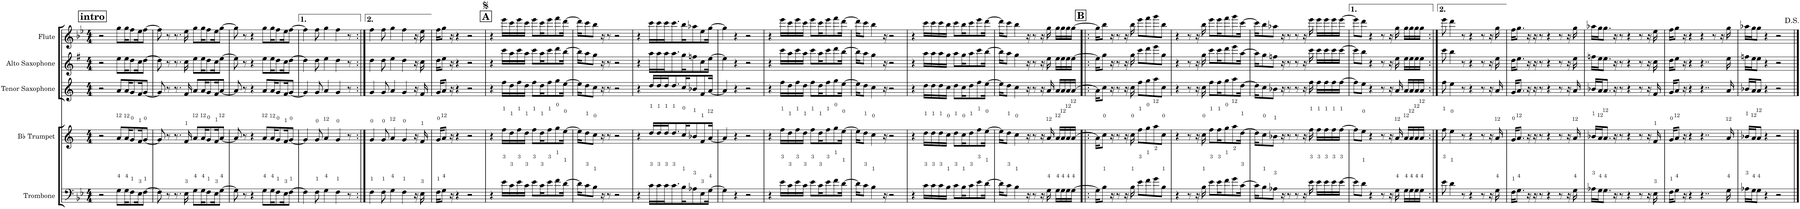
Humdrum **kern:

**kern	**kern	**kern	**kern	**kern
*part5	*part4	*part3	*part2	*part1
*staff5	*staff4	*staff3	*staff2	*staff1
*I"Trombone	*I"Bb Trumpet	*I"Tenor Saxophone	*I"Alto Saxophone	*I"Flute
*I'Tbn.	*I'Bb Tpt.	*I'T. Sax.	*I'A. Sax.	*I'Fl.
*clefF4	*clefG2	*clefG2	*clefG2	*clefG2
*	*Trd1c2	*Trd8c14	*Trd5c9	*
*k[b-e-]	*k[]	*k[]	*k[f#]	*k[b-e-]
*M4/4	*M4/4	*M4/4	*M4/4	*M4/4
!!LO:REH:place=s1:a:B:cj:fs=14:t=intro
=1	=1	=1	=1	=1
2r	2r	2r	2r	2r
8G\L	8a/L	8a/L	8ee\L	8gg\L
16G\K	16a/K	16a/K	16ee\K	16gg\K
8F\	8g/	8g/	8dd\	8ff\
16E-\K	16f/K	16f/K	16cc\K	16ee-\K
[8F\J	[8g/J	[8g/J	[8dd\J	[8ff\J
=2	=2	=2	=2	=2
8F\]	8g/]	8g/]	8dd\]	8ff\]
8r	8r	8r	8r	8r
8.r	8.r	8.r	8.r	8.r
16E-\	16f/	16f/	16cc\	16ee-\
8G\L	8a/L	8a/L	8ee\L	8gg\L
16G\K	16a/K	16a/K	16ee\K	16gg\K
8F\	8g/	8g/	8dd\	8ff\
16E-\K	16f/K	16f/K	16cc\K	16ee-\K
[8G\J	[8a/J	[8a/J	[8ee\J	[8gg\J
=3	=3	=3	=3	=3
8G\]	8a/]	8a/]	8ee\]	8gg\]
8r	8r	8r	8r	8r
4r	4r	4r	4r	4r
8G\L	8a/L	8a/L	8ee\L	8gg\L
16G\K	16a/K	16a/K	16ee\K	16gg\K
8F\	8g/	8g/	8dd\	8ff\
16E-\K	16f/K	16f/K	16cc\K	16ee-\K
[8F\J	[8g/J	[8g/J	[8dd\J	[8ff\J
=4	=4	=4	=4	=4
4F\]	4g/]	4g/]	4dd\]	4ff\]
8F\	8g/	8g/	8dd\	8ff\
4G\	4a/	4a/	4ee\	4gg\
4F\	4g/	4g/	4dd\	4ff\
8r	8r	8r	8r	8r
=5:|!	=5:|!	=5:|!	=5:|!	=5:|!
4F\	4g/	4g/	4dd\	4ff\
8F\	8g/	8g/	8dd\	8ff\
4G\	4a/	4a/	4ee\	4gg\
4F\	4g/	4g/	4dd\	4ff\
16r	16r	16r	16r	16r
16E-\	16f/	16f/	16cc\	16ee-\
=6	=6	=6	=6	=6
16F\KL	16g/KL	16g/KL	16dd\KL	16ff\KL
8G\J	8a/J	8a/J	8ee\J	8gg\J
16r	16r	16r	16r	16r
4r	4r	4r	4r	4r
2r	2r	2r	2r	2r
!!LO:REH:place=s1:a:B:cj:fs=14:t=A
=7	=7	=7	=7	=7
4r	4r	4r	4r	4r
16e-\LL	16ff\LL	16ff\LL	16ccc\LL	16eee-\LL
16c\	16dd\	16dd\	16aa\	16ccc\
16e-\	16ff\	16ff\	16ccc\	16eee-\
16c\JJ	16dd\JJ	16dd\JJ	16aa\JJ	16ccc\JJ
8e-\L	8ff\L	8ff\L	8ccc\L	8eee-\L
16c\K	16dd\K	16dd\K	16aa\K	16ccc\K
8e-\	8ff\	8ff\	8ccc\	8eee-\
8f\	8gg\	8gg\	8ddd\	8fff\
[16d\Jk	[16ee\Jk	[16ee\Jk	[16bb\Jk	[16ddd\Jk
=8	=8	=8	=8	=8
16d\KL]	16ee\KL]	16ee\KL]	16bb\KL]	16ddd\KL]
8c\	8dd\	8dd\	8aa\	8ccc\
8B-\J	8cc\J	8cc\J	8gg\J	8bb-\J
16r	16r	16r	16r	16r
8r	8r	8r	8r	8r
2r	2r	2r	2r	2r
=9	=9	=9	=9	=9
4r	4r	4r	4r	4r
16c\LL	16dd/LL	16dd/LL	16aa\LL	16ccc\LL
16c\	16dd/	16dd/	16aa\	16ccc\
16c\J	16dd/J	16dd/J	16aa\J	16ccc\J
8.c\	8.dd/	8.dd/	8.aa\	8.ccc\
16B-\K	16cc/K	16cc/K	16gg\K	16bb-\K
8A-X\	8b-X/	8b-X/	8ffn\	8aa-X\
8E-\	8f/	8f/	8cc\	8ee-\
[16G\Jk	[16a/Jk	[16a/Jk	[16ee\Jk	[16gg\Jk
=10	=10	=10	=10	=10
4G\]	4a/]	4a/]	4ee\]	4gg\]
4r	4r	4r	4r	4r
2r	2r	2r	2r	2r
=11	=11	=11	=11	=11
4r	4r	4r	4r	4r
16e-\LL	16ff\LL	16ff\LL	16ccc\LL	16eee-\LL
16c\	16dd\	16dd\	16aa\	16ccc\
16e-\	16ff\	16ff\	16ccc\	16eee-\
16c\JJ	16dd\JJ	16dd\JJ	16aa\JJ	16ccc\JJ
8e-\L	8ff\L	8ff\L	8ccc\L	8eee-\L
16c\K	16dd\K	16dd\K	16aa\K	16ccc\K
8e-\	8ff\	8ff\	8ccc\	8eee-\
8f\	8gg\	8gg\	8ddd\	8fff\
[16d\Jk	[16ee\Jk	[16ee\Jk	[16bb\Jk	[16ddd\Jk
=12	=12	=12	=12	=12
16d\KL]	16ee\KL]	16ee\KL]	16bb\KL]	16ddd\KL]
8c\J	8dd\J	8dd\J	8aa\J	8ccc\J
4B-\	4cc\	4cc\	4gg\	4bb-\
16r	16r	16r	16r	16r
2r	2r	2r	2r	2r
=13	=13	=13	=13	=13
4r	4r	4r	4r	4r
16c\LL	16dd\LL	16dd\LL	16aa\LL	16ccc\LL
16c\	16dd\	16dd\	16aa\	16ccc\
16c\	16dd\	16dd\	16aa\	16ccc\
16B-\JJ	16cc\JJ	16cc\JJ	16gg\JJ	16bb-\JJ
8c\L	8dd\L	8dd\L	8aa\L	8ccc\L
16B-\K	16cc\K	16cc\K	16gg\K	16bb-\K
8c\	8dd\	8dd\	8aa\	8ccc\
8e-\	8ff\	8ff\	8ccc\	8eee-\
[16d\Jk	[16ee\Jk	[16ee\Jk	[16bb\Jk	[16ddd\Jk
=14	=14	=14	=14	=14
16d\KL]	16ee\KL]	16ee\KL]	16bb\KL]	16ddd\KL]
8c\J	8dd\J	8dd\J	8aa\J	8ccc\J
4B-\	4cc\	4cc\	4gg\	4bb-\
16r	16r	16r	16r	16r
8r	8r	8r	8r	8r
16r	16r	16r	16r	16r
16G\	16a/	16a/	16ee\	16gg\
16G\LL	16a/LL	16a/LL	16ee\LL	16gg\LL
16G\	16a/	16a/	16ee\	16gg\
16G\	16a/	16a/	16ee\	16gg\
[16G\JJ	[16a/JJ	[16a/JJ	[16ee\JJ	[16gg\JJ
!!LO:REH:place=s1:a:B:cj:fs=14:t=B
=15!|:	=15!|:	=15!|:	=15!|:	=15!|:
16G\KL]	16a\KL]	16a\KL]	16ee\KL]	16gg\KL]
8B-\J	8cc\J	8cc\J	8gg\J	8bb-\J
16r	16r	16r	16r	16r
8r	8r	8r	8r	8r
16r	16r	16r	16r	16r
16B-\	16cc\	16cc\	16gg\	16bb-\
8e-\L	8ff\L	8ff\L	8ccc\L	8eee-\L
8f\	8gg\	8gg\	8ddd\	8fff\
8g\	8aa\	8aa\	8eee\	8ggg\
8B-\J	8cc\J	8cc\J	8gg\J	8bb-\J
=16	=16	=16	=16	=16
4r	4r	4r	4r	4r
8r	8r	8r	8r	8r
16r	16r	16r	16r	16r
16B-\	16cc\	16cc\	16gg\	16bb-\
8e-\L	8ff\L	8ff\L	8ccc\L	8eee-\L
16e-\K	16ff\K	16ff\K	16ccc\K	16eee-\K
8f\	8gg\	8gg\	8ddd\	8fff\
8g\	8aa\	8aa\	8eee\	8ggg\
[16c\Jk	[16dd\Jk	[16dd\Jk	[16aa\Jk	[16ccc\Jk
=17	=17	=17	=17	=17
16c\KL]	16dd\KL]	16dd\KL]	16aa\KL]	16ccc\KL]
8B-\	8cc\	8cc\	8gg\	8bb-\
8A-X\J	8b-X\J	8b-X\J	8ffn\J	8aa-X\J
16r	16r	16r	16r	16r
8r	8r	8r	8r	8r
8r	8r	8r	8r	8r
16r	16r	16r	16r	16r
16e-\	16ff\	16ff\	16ccc\	16eee-\
16e-\LL	16ff\LL	16ff\LL	16ccc\LL	16eee-\LL
16e-\	16ff\	16ff\	16ccc\	16eee-\
16e-\	16ff\	16ff\	16ccc\	16eee-\
[16e-\JJ	[16ff\JJ	[16ff\JJ	[16ccc\JJ	[16eee-\JJ
=18	=18	=18	=18	=18
8e-\L]	8ff\L]	8ff\L]	8ccc\L]	8eee-\L]
8d\J	8ee\J	8ee\J	8bb\J	8ddd\J
4r	4r	4r	4r	4r
8r	8r	8r	8r	8r
16r	16r	16r	16r	16r
16G\	16a/	16a/	16ee\	16gg\
16G\LL	16a/LL	16a/LL	16ee\LL	16gg\LL
16G\	16a/	16a/	16ee\	16gg\
16G\	16a/	16a/	16ee\	16gg\
16G\JJ	16a/JJ	16a/JJ	16ee\JJ	16gg\JJ
=19:|!	=19:|!	=19:|!	=19:|!	=19:|!
8e-\	8ff\	8ff\	8ccc\	8eee-\
4d\	4ee\	4ee\	4bb\	4ddd\
8r	8r	8r	8r	8r
4r	4r	4r	4r	4r
8r	8r	8r	8r	8r
16r	16r	16r	16r	16r
16G\	16a/	16a/	16ee\	16gg\
=20	=20	=20	=20	=20
16F\KL	16g/KL	16g/KL	16dd\KL	16ff\KL
8.G\J	8.a/J	8.a/J	8.ee\J	8.gg\J
16r	16r	16r	16r	16r
16r	16r	16r	16r	16r
8r	8r	8r	8r	8r
4r	4r	4r	4r	4r
8r	8r	8r	8r	8r
16r	16r	16r	16r	16r
16G\	16a/	16a/	16ee\	16gg\
=21	=21	=21	=21	=21
16A-X\LL	16b-X/LL	16b-X/LL	16ffn\LL	16aa-X\LL
16G\J	16a/J	16a/J	16ee\J	16gg\J
8.G\J	8.a/J	8.a/J	8.ee\J	8.gg\J
16r	16r	16r	16r	16r
8r	8r	8r	8r	8r
4r	4r	4r	4r	4r
8r	8r	8r	8r	8r
16r	16r	16r	16r	16r
16E-\	16f/	16f/	16cc\	16ee-\
=22	=22	=22	=22	=22
16F\KL	16g/KL	16g/KL	16dd\KL	16ff\KL
8G\J	8a/J	8a/J	8ee\J	8gg\J
16r	16r	16r	16r	16r
4r	4r	4r	4r	4r
4..r	4..r	4..r	4..r	4r
.	.	.	.	8r
.	.	.	.	16r
16G\	16a/	16a/	16ee\	16gg\
=23	=23	=23	=23	=23
16A-X\LL	16b-X/LL	16b-X/LL	16ffn\LL	16aa-X\LL
16G\J	16a/J	16a/J	16ee\J	16gg\J
8G\J	8a/J	8a/J	8ee\J	8gg\J
4r	4r	4r	4r	4r
2r	2r	2r	2r	2r
==	==	==	==	==
*-	*-	*-	*-	*-
